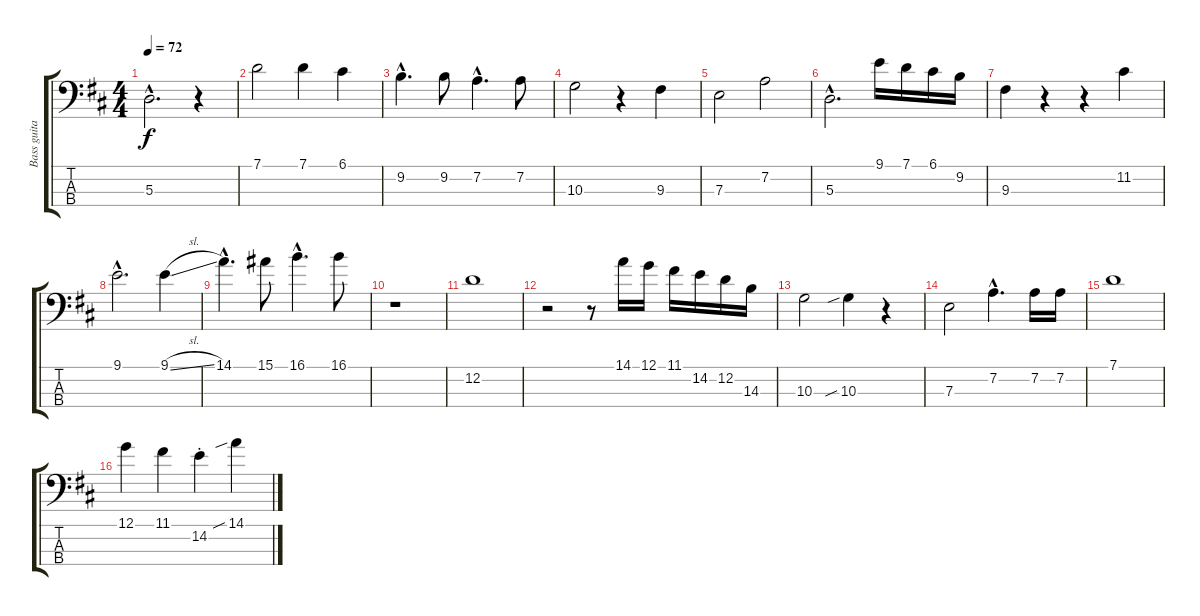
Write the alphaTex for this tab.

\track ("Bass guitar" "Bass guita") {instrument electricbassfinger}
\staff {score tabs}
\tuning (G2 D2 A1 E1) {hide}
\ts (4 4)
\tempo 72
\clef f4
\ks d
5.3{hac}.2{d dy f} r.4 |
7.1.2 7.1.4 6.1.4 |
9.2{hac}.4{d} 9.2.8 7.2{hac}.4{d} 7.2.8 |
10.3.2 r.4 9.3.4 |
7.3.2 7.2.2 |
5.3{hac}.2{d} 9.1.16 7.1.16 6.1.16 9.2.16 |
9.3.4 r.4 r.4 11.2.4 |
9.1{hac}.2{d} 9.1{sl}.4 |
14.1{hac}.4{d} 15.1.8 16.1{hac}.4{d} 16.1.8 |
r.1 |
12.2.1 |
r.2 r.8 14.1.16 12.1.16 11.1.16 14.2.16 12.2.16 14.3.16 |
10.3.2 10.3{sib}.4 r.4 |
7.3.2 7.2{hac}.4{d} 7.2.16 7.2.16 |
7.1.1 |
12.1.4 11.1.4 14.2{st}.4 14.1{sib}.4
